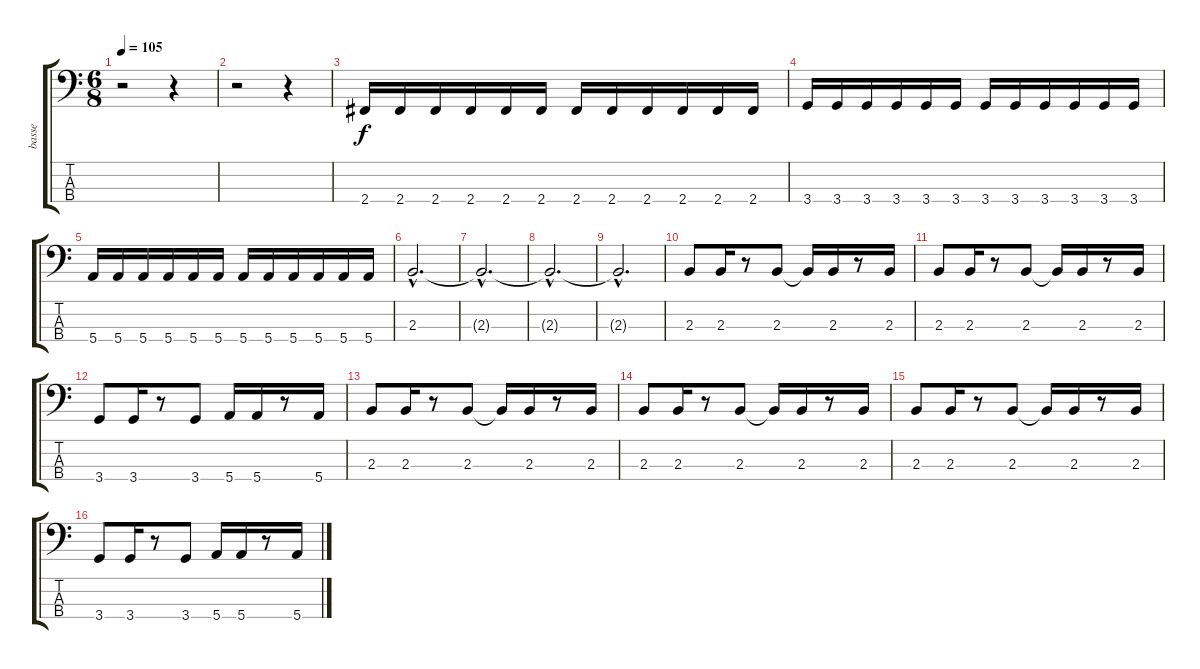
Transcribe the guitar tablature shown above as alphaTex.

\track ("basse" "basse") {instrument electricbassfinger}
\staff {score tabs}
\tuning (G2 D2 A1 E1) {hide}
\ts (6 8)
\tempo 105
\clef f4
\ks c
r.2{dy f instrument electricbassfinger} r.4 |
r.2 r.4 |
2.4.16 2.4.16 2.4.16 2.4.16 2.4.16 2.4.16 2.4.16 2.4.16 2.4.16 2.4.16 2.4.16 2.4.16 |
3.4.16 3.4.16 3.4.16 3.4.16 3.4.16 3.4.16 3.4.16 3.4.16 3.4.16 3.4.16 3.4.16 3.4.16 |
5.4.16 5.4.16 5.4.16 5.4.16 5.4.16 5.4.16 5.4.16 5.4.16 5.4.16 5.4.16 5.4.16 5.4.16 |
2.3{hac}.2{d} |
2.3{hac t}.2{d} |
2.3{hac t}.2{d} |
2.3{hac t}.2{d} |
2.3.8 2.3.16 r.8 2.3.8 2.3{t}.16 2.3.16 r.8 2.3.16 |
2.3.8 2.3.16 r.8 2.3.8 2.3{t}.16 2.3.16 r.8 2.3.16 |
3.4.8 3.4.16 r.8 3.4.8 5.4.16 5.4.16 r.8 5.4.16 |
2.3.8 2.3.16 r.8 2.3.8 2.3{t}.16 2.3.16 r.8 2.3.16 |
2.3.8 2.3.16 r.8 2.3.8 2.3{t}.16 2.3.16 r.8 2.3.16 |
2.3.8 2.3.16 r.8 2.3.8 2.3{t}.16 2.3.16 r.8 2.3.16 |
3.4.8 3.4.16 r.8 3.4.8 5.4.16 5.4.16 r.8 5.4.16
